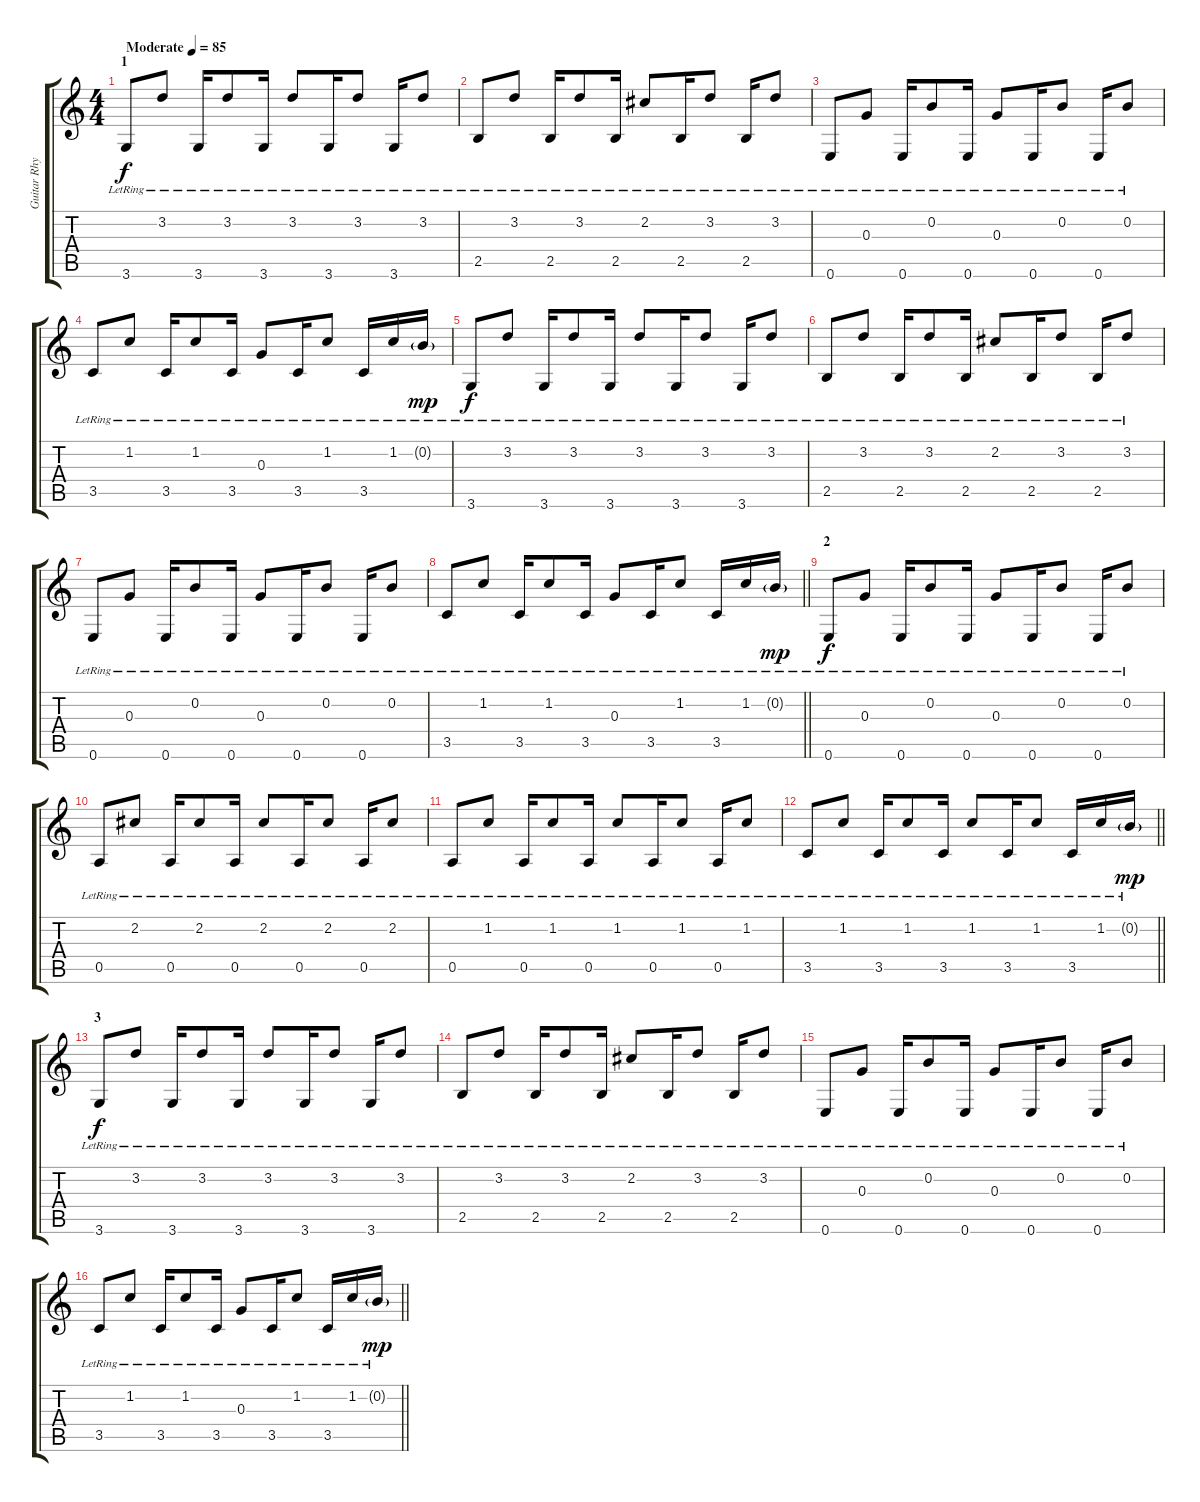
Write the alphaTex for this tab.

\track ("Guitar Rhythm" "Guitar Rhy") {instrument acousticguitarnylon}
\staff {score tabs}
\tuning (E4 B3 G3 D3 A2 E2) {hide}
\ts (4 4)
\section ("" "1")
\tempo (85 "Moderate")
\clef g2
\ks c
3.6{lr}.8{dy f instrument acousticguitarnylon} 3.2{lr}.8 3.6{lr}.16 3.2{lr}.8 3.6{lr}.16 3.2{lr}.8 3.6{lr}.16 3.2{lr}.8 3.6{lr}.16 3.2{lr}.8 |
2.5{lr}.8 3.2{lr}.8 2.5{lr}.16 3.2{lr}.8 2.5{lr}.16 2.2{lr}.8 2.5{lr}.16 3.2{lr}.8 2.5{lr}.16 3.2{lr}.8 |
0.6{lr}.8 0.3{lr}.8 0.6{lr}.16 0.2{lr}.8 0.6{lr}.16 0.3{lr}.8 0.6{lr}.16 0.2{lr}.8 0.6{lr}.16 0.2{lr}.8 |
3.5{lr}.8 1.2{lr}.8 3.5{lr}.16 1.2{lr}.8 3.5{lr}.16 0.3{lr}.8 3.5{lr}.16 1.2{lr}.8 3.5{lr}.16 1.2{lr}.16 0.2{g lr}.16{dy mp} |
3.6{lr}.8{dy f} 3.2{lr}.8 3.6{lr}.16 3.2{lr}.8 3.6{lr}.16 3.2{lr}.8 3.6{lr}.16 3.2{lr}.8 3.6{lr}.16 3.2{lr}.8 |
2.5{lr}.8 3.2{lr}.8 2.5{lr}.16 3.2{lr}.8 2.5{lr}.16 2.2{lr}.8 2.5{lr}.16 3.2{lr}.8 2.5{lr}.16 3.2{lr}.8 |
0.6{lr}.8 0.3{lr}.8 0.6{lr}.16 0.2{lr}.8 0.6{lr}.16 0.3{lr}.8 0.6{lr}.16 0.2{lr}.8 0.6{lr}.16 0.2{lr}.8 |
\barLineRight lightlight
3.5{lr}.8 1.2{lr}.8 3.5{lr}.16 1.2{lr}.8 3.5{lr}.16 0.3{lr}.8 3.5{lr}.16 1.2{lr}.8 3.5{lr}.16 1.2{lr}.16 0.2{g lr}.16{dy mp} |
\section ("" "2")
0.6{lr}.8{dy f} 0.3{lr}.8 0.6{lr}.16 0.2{lr}.8 0.6{lr}.16 0.3{lr}.8 0.6{lr}.16 0.2{lr}.8 0.6{lr}.16 0.2{lr}.8 |
0.5{lr}.8 2.2{lr}.8 0.5{lr}.16 2.2{lr}.8 0.5{lr}.16 2.2{lr}.8 0.5{lr}.16 2.2{lr}.8 0.5{lr}.16 2.2{lr}.8 |
0.5{lr}.8 1.2{lr}.8 0.5{lr}.16 1.2{lr}.8 0.5{lr}.16 1.2{lr}.8 0.5{lr}.16 1.2{lr}.8 0.5{lr}.16 1.2{lr}.8 |
\barLineRight lightlight
3.5{lr}.8 1.2{lr}.8 3.5{lr}.16 1.2{lr}.8 3.5{lr}.16 1.2{lr}.8 3.5{lr}.16 1.2{lr}.8 3.5{lr}.16 1.2{lr}.16 0.2{g lr}.16{dy mp} |
\section ("" "3")
3.6{lr}.8{dy f} 3.2{lr}.8 3.6{lr}.16 3.2{lr}.8 3.6{lr}.16 3.2{lr}.8 3.6{lr}.16 3.2{lr}.8 3.6{lr}.16 3.2{lr}.8 |
2.5{lr}.8 3.2{lr}.8 2.5{lr}.16 3.2{lr}.8 2.5{lr}.16 2.2{lr}.8 2.5{lr}.16 3.2{lr}.8 2.5{lr}.16 3.2{lr}.8 |
0.6{lr}.8 0.3{lr}.8 0.6{lr}.16 0.2{lr}.8 0.6{lr}.16 0.3{lr}.8 0.6{lr}.16 0.2{lr}.8 0.6{lr}.16 0.2{lr}.8 |
\barLineRight lightlight
3.5{lr}.8 1.2{lr}.8 3.5{lr}.16 1.2{lr}.8 3.5{lr}.16 0.3{lr}.8 3.5{lr}.16 1.2{lr}.8 3.5{lr}.16 1.2{lr}.16 0.2{g lr}.16{dy mp}
